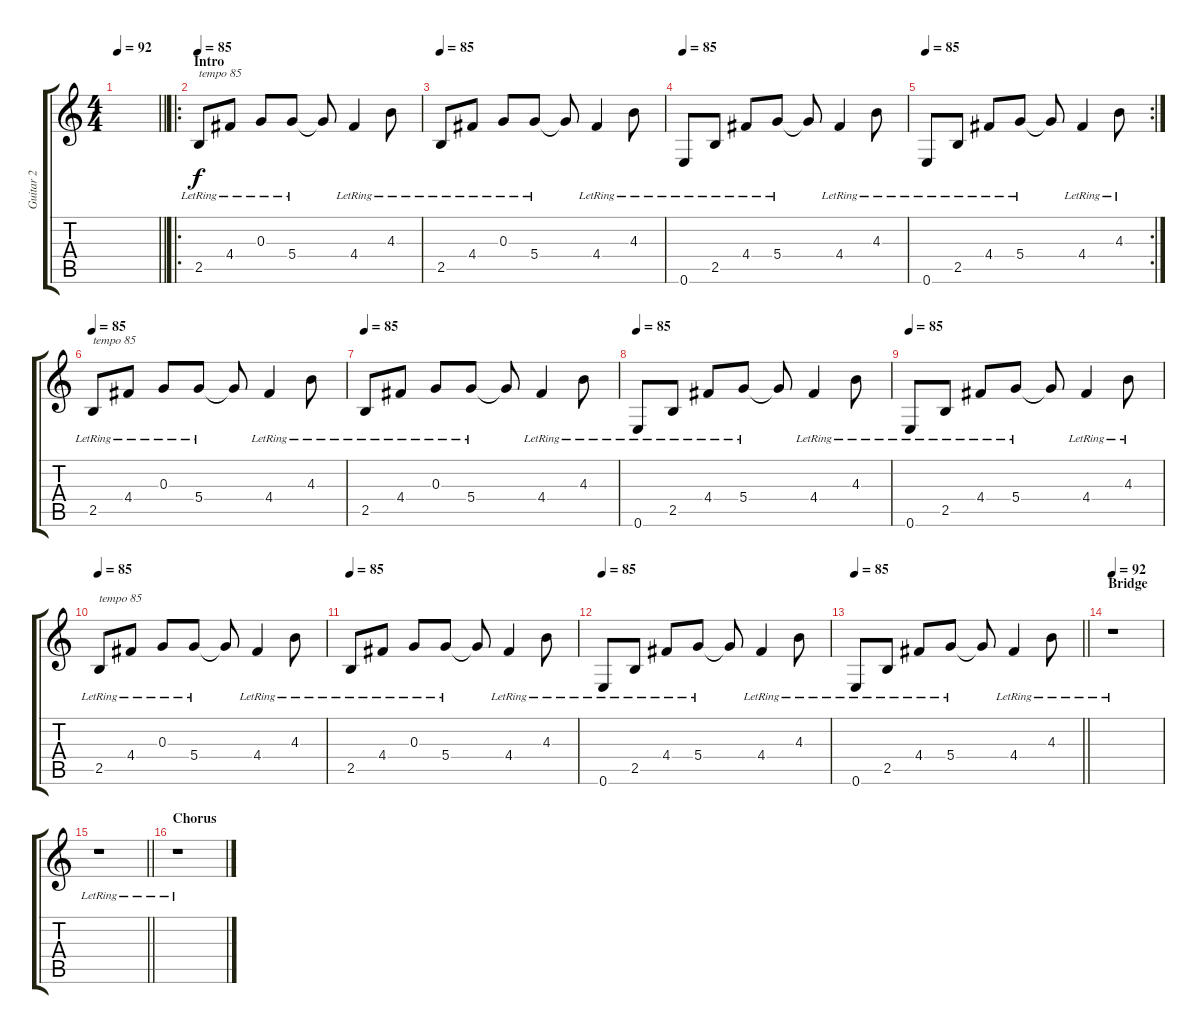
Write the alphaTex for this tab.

\track ("Guitar 2" "Guitar 2") {instrument acousticguitarsteel}
\staff {score tabs}
\tuning (E4 B3 G3 D3 A2 E2) {hide}
\ts (4 4)
\tempo 92
\clef g2
\barLineRight lightlight
\ks c
|
\ro
\section ("" "Intro")
\tempo 85
2.5{lr}.8{txt "tempo 85"} 4.4{lr}.8 0.3{lr}.8 5.4{lr}.8 5.4{t}.8 4.4{lr}.4 4.3{lr}.8 |
\tempo 85
2.5{lr}.8 4.4{lr}.8 0.3{lr}.8 5.4{lr}.8 5.4{t}.8 4.4{lr}.4 4.3{lr}.8 |
\tempo 85
0.6{lr}.8 2.5{lr}.8 4.4{lr}.8 5.4{lr}.8 5.4{t}.8 4.4{lr}.4 4.3{lr}.8 |
\rc 2
\tempo 85
0.6{lr}.8 2.5{lr}.8 4.4{lr}.8 5.4{lr}.8 5.4{t}.8 4.4{lr}.4 4.3{lr}.8 |
\tempo 85
2.5{lr}.8{txt "tempo 85"} 4.4{lr}.8 0.3{lr}.8 5.4{lr}.8 5.4{t}.8 4.4{lr}.4 4.3{lr}.8 |
\tempo 85
2.5{lr}.8 4.4{lr}.8 0.3{lr}.8 5.4{lr}.8 5.4{t}.8 4.4{lr}.4 4.3{lr}.8 |
\tempo 85
0.6{lr}.8 2.5{lr}.8 4.4{lr}.8 5.4{lr}.8 5.4{t}.8 4.4{lr}.4 4.3{lr}.8 |
\tempo 85
0.6{lr}.8 2.5{lr}.8 4.4{lr}.8 5.4{lr}.8 5.4{t}.8 4.4{lr}.4 4.3{lr}.8 |
\tempo 85
2.5{lr}.8{txt "tempo 85"} 4.4{lr}.8 0.3{lr}.8 5.4{lr}.8 5.4{t}.8 4.4{lr}.4 4.3{lr}.8 |
\tempo 85
2.5{lr}.8 4.4{lr}.8 0.3{lr}.8 5.4{lr}.8 5.4{t}.8 4.4{lr}.4 4.3{lr}.8 |
\tempo 85
0.6{lr}.8 2.5{lr}.8 4.4{lr}.8 5.4{lr}.8 5.4{t}.8 4.4{lr}.4 4.3{lr}.8 |
\tempo 85
\barLineRight lightlight
0.6{lr}.8 2.5{lr}.8 4.4{lr}.8 5.4{lr}.8 5.4{t}.8 4.4{lr}.4 4.3{lr}.8 |
\section ("" "Bridge")
\tempo 92
r.1 |
\barLineRight lightlight
r.1 |
\section ("" "Chorus")
r.1
